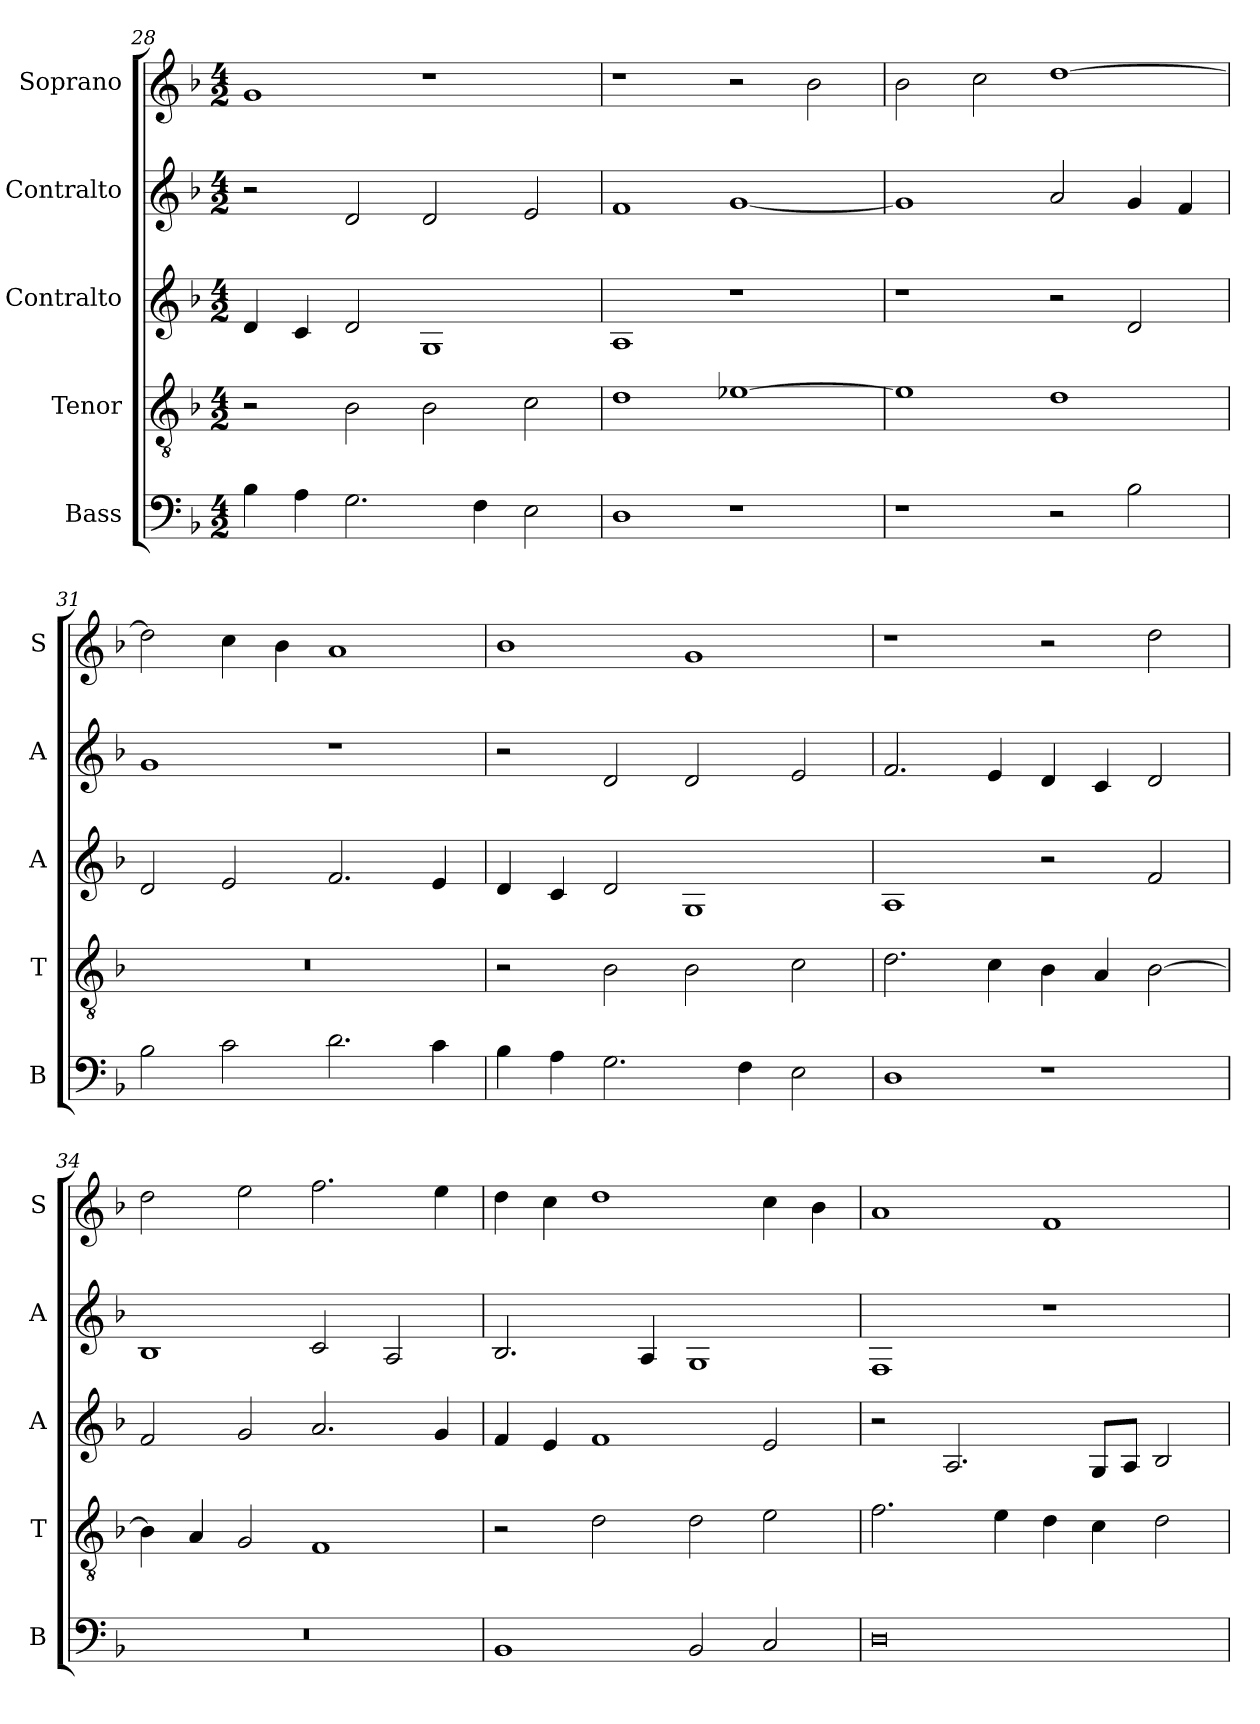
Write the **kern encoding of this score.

**kern	**kern	**kern	**kern	**kern
*part5	*part4	*part3	*part2	*part1
*staff5	*staff4	*staff3	*staff2	*staff1
*I"Bass	*I"Tenor	*I"Contralto	*I"Contralto	*I"Soprano
*I'B	*I'T	*I'A	*I'A	*I'S
*clefF4	*clefGv2	*clefG2	*clefG2	*clefG2
*k[b-]	*k[b-]	*k[b-]	*k[b-]	*k[b-]
*G:dor	*G:dor	*G:dor	*G:dor	*G:dor
*M4/2	*M4/2	*M4/2	*M4/2	*M4/2
=28	=28	=28	=28	=28
4B-	2r	4d	2r	1g
4A	.	4c	.	.
2.G	2B-	2d	2d	.
.	2B-	1G	2d	1r
4F	.	.	.	.
2E	2c	.	2e	.
=29	=29	=29	=29	=29
1D	1d	1A	1f	1r
1r	[1e-X	1r	[1g	2r
.	.	.	.	2b-
=30	=30	=30	=30	=30
1r	1e-]	1r	1g]	2b-
.	.	.	.	2cc
2r	1d	2r	2a	[1dd
2B-	.	2d	4g	.
.	.	.	4f	.
=31	=31	=31	=31	=31
2B-	0r	2d	1g	2dd]
2c	.	2e	.	4cc
.	.	.	.	4b-
2.d	.	2.f	1r	1a
4c	.	4e	.	.
=32	=32	=32	=32	=32
4B-	2r	4d	2r	1b-
4A	.	4c	.	.
2.G	2B-	2d	2d	.
.	2B-	1G	2d	1g
4F	.	.	.	.
2E	2c	.	2e	.
=33	=33	=33	=33	=33
1D	2.d	1A	2.f	1r
.	4c	.	4e	.
1r	4B-	2r	4d	2r
.	4A	.	4c	.
.	[2B-	2f	2d	2dd
=34	=34	=34	=34	=34
0r	4B-]	2f	1B-	2dd
.	4A	.	.	.
.	2G	2g	.	2ee
.	1F	2.a	2c	2.ff
.	.	.	2A	.
.	.	4g	.	4ee
=35	=35	=35	=35	=35
1BB-	2r	4f	2.B-	4dd
.	.	4e	.	4cc
.	2d	1f	.	1dd
.	.	.	4A	.
2BB-	2d	.	1G	.
2C	2e	2e	.	4cc
.	.	.	.	4b-
=36	=36	=36	=36	=36
0D	2.f	2r	1F	1a
.	.	2.A	.	.
.	4e	.	.	.
.	4d	.	1r	1f
.	4c	8G/L	.	.
.	.	8A/J	.	.
.	2d	2B-	.	.
=	=	=	=	=
*-	*-	*-	*-	*-
